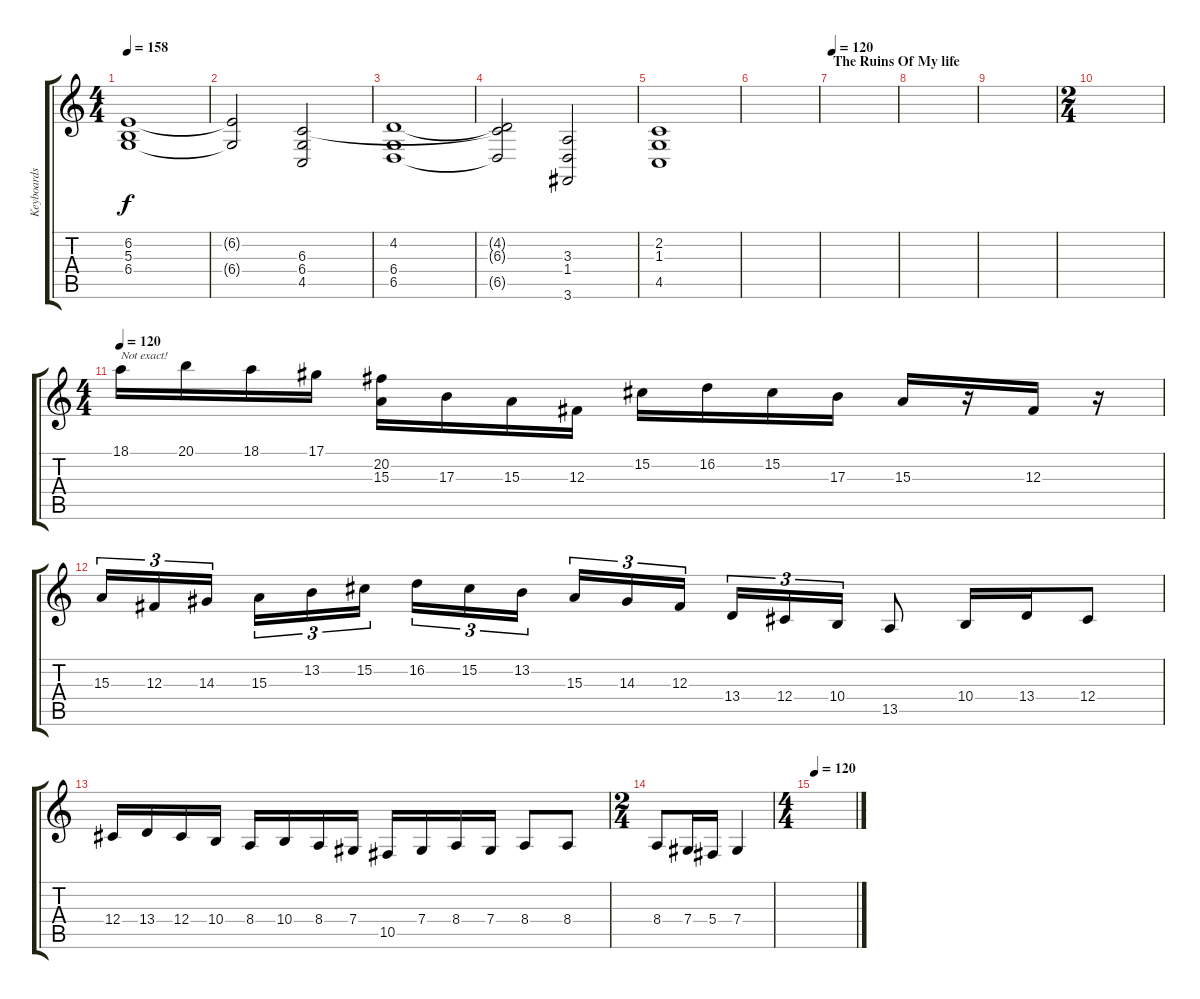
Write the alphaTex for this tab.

\track ("Keyboards 2" "Keyboards ") {instrument stringensemble1}
\staff {score tabs}
\tuning (Eb4 Bb3 Gb3 Db3 Ab2 Eb2) {hide}
\ts (4 4)
\tempo 158
\clef g2
\ks c
(6.2 5.3 6.4).1{dy f} |
(6.2{t} 6.4{t}).2 (6.3 6.4 4.5).2 |
(4.2 6.4 6.5).1 |
(4.2{t} 6.3{t} 6.5{t}).2 (3.3 1.4 3.6).2 |
(2.2 1.3 4.5).1 |
|
\section ("" "The Ruins Of My life")
\tempo 120
|
|
|
\ts (2 4)
|
\ts (4 4)
\tempo 120
18.1.16{txt "Not exact!"} 20.1.16 18.1.16 17.1.16 (20.2 15.3).16 17.3.16 15.3.16 12.3.16 15.2.16 16.2.16 15.2.16 17.3.16 15.3.16 r.16 12.3.16 r.16 |
15.3.16{tu (3 2)} 12.3.16{tu (3 2)} 14.3.16{tu (3 2)} 15.3.16{tu (3 2)} 13.2.16{tu (3 2)} 15.2.16{tu (3 2)} 16.2.16{tu (3 2)} 15.2.16{tu (3 2)} 13.2.16{tu (3 2)} 15.3.16{tu (3 2)} 14.3.16{tu (3 2)} 12.3.16{tu (3 2)} 13.4.16{tu (3 2)} 12.4.16{tu (3 2)} 10.4.16{tu (3 2)} 13.5.8 10.4.16 13.4.16 12.4.8 |
12.4.16 13.4.16 12.4.16 10.4.16 8.4.16 10.4.16 8.4.16 7.4.16 10.5.16 7.4.16 8.4.16 7.4.16 8.4.8 8.4.8 |
\ts (2 4)
8.4.8 7.4.16 5.4.16 7.4.4 |
\ts (4 4)
\tempo 120
